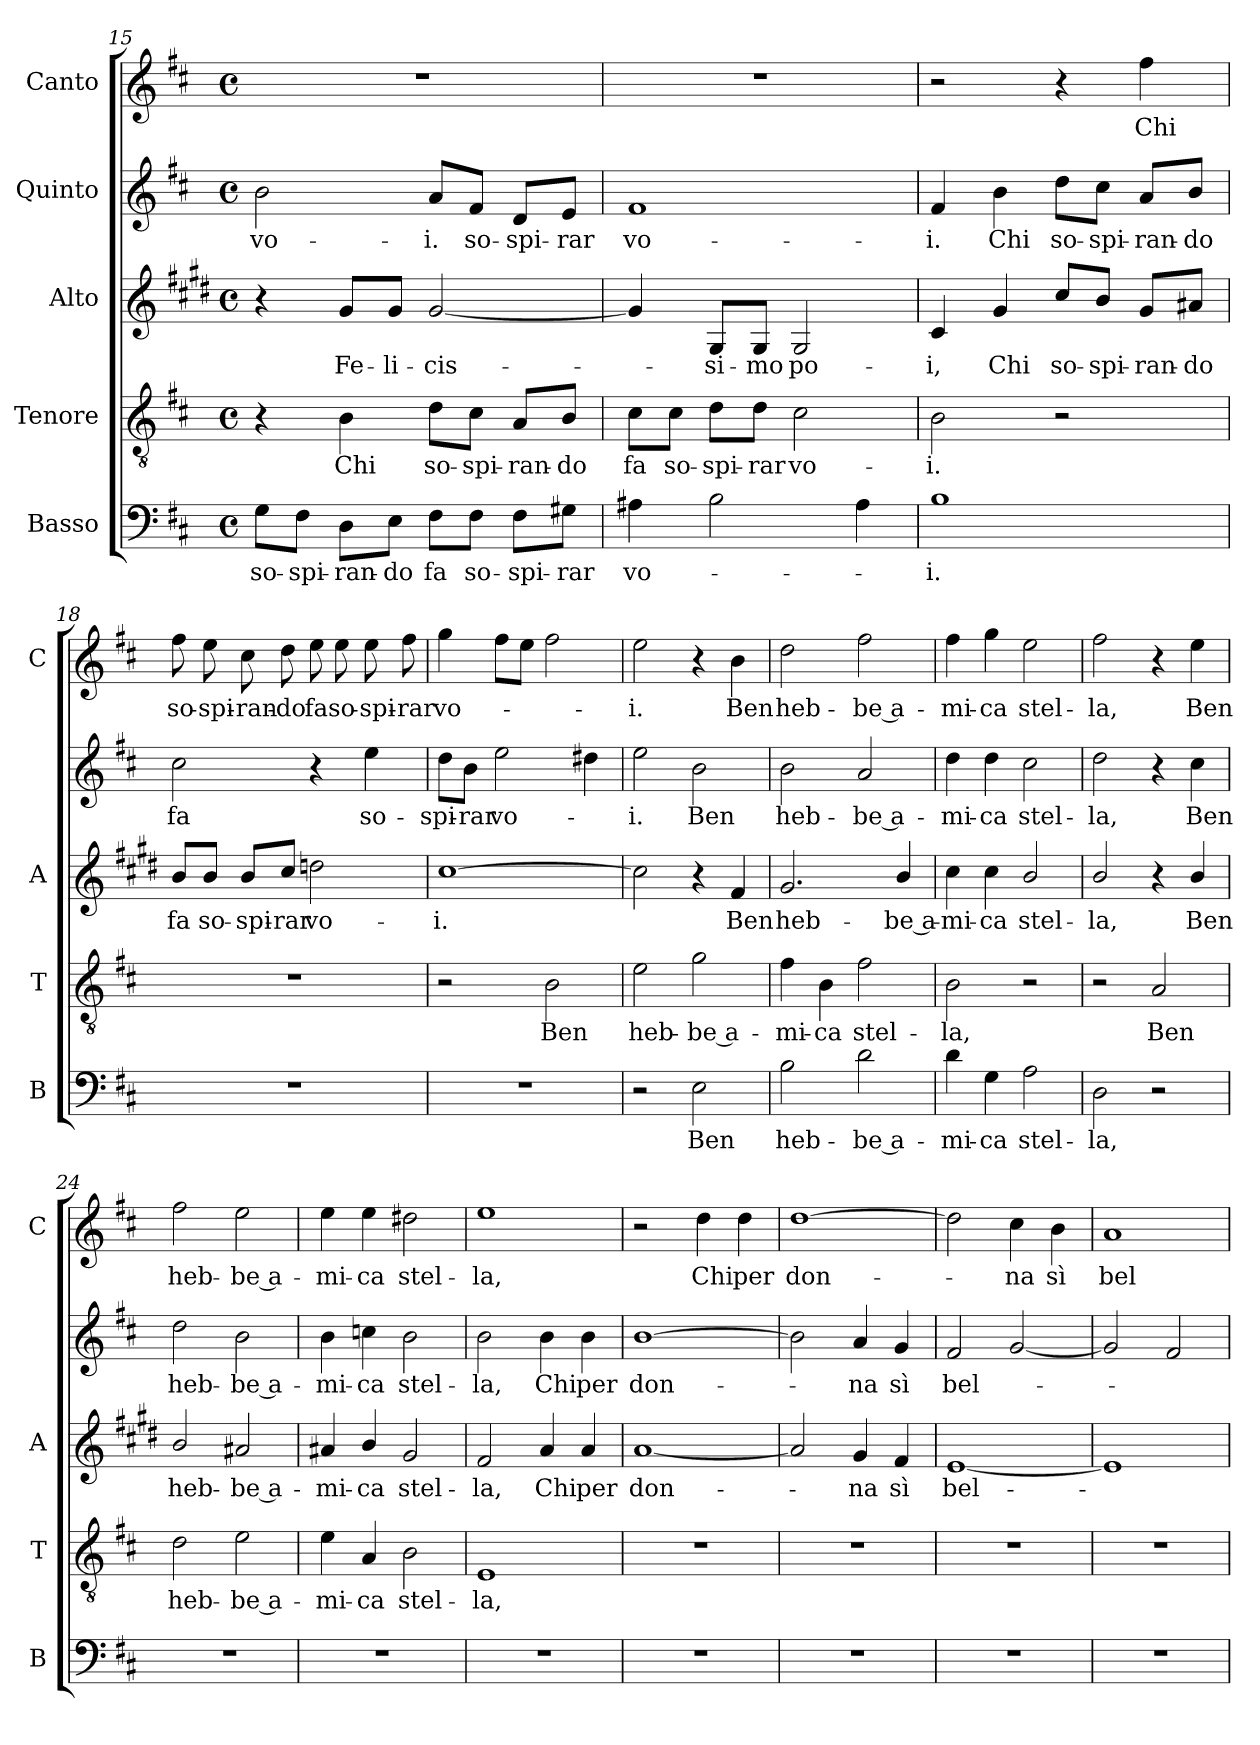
**kern	**text	**kern	**text	**kern	**text	**kern	**text	**kern	**text
*part5	*part5	*part4	*part4	*part3	*part3	*part2	*part2	*part1	*part1
*staff5	*staff5	*staff4	*staff4	*staff3	*staff3	*staff2	*staff2	*staff1	*staff1
*I"Basso	*	*I"Tenore	*	*I"Alto	*	*I"Quinto	*	*I"Canto	*
*I'B	*	*I'T	*	*I'A	*	*	*	*I'C	*
*clefF4	*	*clefGv2	*	*clefG2	*	*clefG2	*	*clefG2	*
*	*	*	*	*ITrd1c2	*	*	*	*	*
*k[f#c#]	*	*k[f#c#]	*	*k[f#c#]	*	*k[f#c#]	*	*k[f#c#]	*
*D:	*	*D:	*	*D:	*	*D:	*	*D:	*
*M4/4	*	*M4/4	*	*M4/4	*	*M4/4	*	*M4/4	*
*met(c)	*	*met(c)	*	*met(c)	*	*met(c)	*	*met(c)	*
=15	=15	=15	=15	=15	=15	=15	=15	=15	=15
!	!LO:LY:b	!	!	!	!	!	!LO:LY:b	!	!
8G\L	so-	4r	.	4r	.	2b\	vo-	1r	.
!	!LO:LY:b	!	!	!	!	!	!	!	!
8F#\J	-spi-	.	.	.	.	.	.	.	.
!	!LO:LY:b	!	!LO:LY:b	!	!LO:LY:b	!	!	!	!
8D\L	-ran-	4B\	Chi	8f#/L	Fe-	.	.	.	.
!	!LO:LY:b	!	!	!	!LO:LY:b	!	!	!	!
8E\J	-do	.	.	8f#/J	-li-	.	.	.	.
!	!LO:LY:b	!	!LO:LY:b	!	!LO:LY:b	!	!LO:LY:b	!	!
8F#\L	fa	8d\L	so-	[2f#/	-cis-	8a/L	-i.	.	.
!	!LO:LY:b	!	!LO:LY:b	!	!	!	!LO:LY:b	!	!
8F#\J	so-	8c#\J	-spi-	.	.	8f#/J	so-	.	.
!	!LO:LY:b	!	!LO:LY:b	!	!	!	!LO:LY:b	!	!
8F#\L	-spi-	8A/L	-ran-	.	.	8d/L	-spi-	.	.
!	!LO:LY:b	!	!LO:LY:b	!	!	!	!LO:LY:b	!	!
8G#X\J	-rar	8B/J	-do	.	.	8e/J	-rar	.	.
=16	=16	=16	=16	=16	=16	=16	=16	=16	=16
!	!LO:LY:b	!	!LO:LY:b	!	!	!	!LO:LY:b	!	!
4A#X\	vo-	8c#\L	fa	4f#/]	.	1f#	vo-	1r	.
!	!	!	!LO:LY:b	!	!	!	!	!	!
.	.	8c#\J	so-	.	.	.	.	.	.
!	!	!	!LO:LY:b	!	!LO:LY:b	!	!	!	!
2B\	.	8d\L	-spi-	8F#/L	-si-	.	.	.	.
!	!	!	!LO:LY:b	!	!LO:LY:b	!	!	!	!
.	.	8d\J	-rar	8F#/J	-mo	.	.	.	.
!	!	!	!LO:LY:b	!	!LO:LY:b	!	!	!	!
.	.	2c#\	vo-	2F#/	po-	.	.	.	.
4A#\	.	.	.	.	.	.	.	.	.
=17	=17	=17	=17	=17	=17	=17	=17	=17	=17
!	!LO:LY:b	!	!LO:LY:b	!	!LO:LY:b	!	!LO:LY:b	!	!
1B	-i.	2B\	-i.	4B/	-i,	4f#/	-i.	2r	.
!	!	!	!	!	!LO:LY:b	!	!LO:LY:b	!	!
.	.	.	.	4f#/	Chi	4b\	Chi	.	.
!	!	!	!	!	!LO:LY:b	!	!LO:LY:b	!	!
.	.	2r	.	8b/L	so-	8dd\L	so-	4r	.
!	!	!	!	!	!LO:LY:b	!	!LO:LY:b	!	!
.	.	.	.	8a/J	-spi-	8cc#\J	-spi-	.	.
!	!	!	!	!	!LO:LY:b	!	!LO:LY:b	!	!LO:LY:b
.	.	.	.	8f#/L	-ran-	8a/L	-ran-	4ff#\	Chi
!	!	!	!	!	!LO:LY:b	!	!LO:LY:b	!	!
.	.	.	.	8g#X/J	-do	8b/J	-do	.	.
!!LO:PB:g=z
=18	=18	=18	=18	=18	=18	=18	=18	=18	=18
!	!	!	!	!	!LO:LY:b	!	!LO:LY:b	!	!LO:LY:b
1r	.	1r	.	8a/L	fa	2cc#\	fa	8ff#\	so-
!	!	!	!	!	!LO:LY:b	!	!	!	!LO:LY:b
.	.	.	.	8a/J	so-	.	.	8ee\	-spi-
!	!	!	!	!	!LO:LY:b	!	!	!	!LO:LY:b
.	.	.	.	8a/L	-spi-	.	.	8cc#\	-ran-
!	!	!	!	!	!LO:LY:b	!	!	!	!LO:LY:b
.	.	.	.	8b/J	-rar	.	.	8dd\	-do
!	!	!	!	!	!LO:LY:b	!	!	!	!LO:LY:b
.	.	.	.	2ccn\	vo-	4r	.	8ee\	fa
!	!	!	!	!	!	!	!	!	!LO:LY:b
.	.	.	.	.	.	.	.	8ee\	so-
!	!	!	!	!	!	!	!LO:LY:b	!	!LO:LY:b
.	.	.	.	.	.	4ee\	so-	8ee\	-spi-
!	!	!	!	!	!	!	!	!	!LO:LY:b
.	.	.	.	.	.	.	.	8ff#\	-rar
=19	=19	=19	=19	=19	=19	=19	=19	=19	=19
!	!	!	!	!	!LO:LY:b	!	!LO:LY:b	!	!LO:LY:b
1r	.	2r	.	[1b	-i.	8dd\L	-spi-	4gg\	vo-
!	!	!	!	!	!	!	!LO:LY:b	!	!
.	.	.	.	.	.	8b\J	-rar	.	.
!	!	!	!	!	!	!	!LO:LY:b	!	!
.	.	.	.	.	.	2ee\	vo-	8ff#\L	.
.	.	.	.	.	.	.	.	8ee\J	.
!	!	!	!LO:LY:b	!	!	!	!	!	!
.	.	2B\	Ben	.	.	.	.	2ff#\	.
.	.	.	.	.	.	4dd#X\	.	.	.
=20	=20	=20	=20	=20	=20	=20	=20	=20	=20
!	!	!	!LO:LY:b	!	!	!	!LO:LY:b	!	!LO:LY:b
2r	.	2e\	heb-	2b\]	.	2ee\	-i.	2ee\	-i.
!	!LO:LY:b	!	!LO:LY:b	!	!	!	!LO:LY:b	!	!
2E\	Ben	2g\	-be a-	4r	.	2b\	Ben	4r	.
!	!	!	!	!	!LO:LY:b	!	!	!	!LO:LY:b
.	.	.	.	4e/	Ben	.	.	4b\	Ben
=21	=21	=21	=21	=21	=21	=21	=21	=21	=21
!	!LO:LY:b	!	!LO:LY:b	!	!LO:LY:b	!	!LO:LY:b	!	!LO:LY:b
2B\	heb-	4f#\	-mi-	2.f#/	heb-	2b\	heb-	2dd\	heb-
!	!	!	!LO:LY:b	!	!	!	!	!	!
.	.	4B\	-ca	.	.	.	.	.	.
!	!LO:LY:b	!	!LO:LY:b	!	!	!	!LO:LY:b	!	!LO:LY:b
2d\	-be a-	2f#\	stel-	.	.	2a/	-be a-	2ff#\	-be a-
!	!	!	!	!	!LO:LY:b	!	!	!	!
.	.	.	.	4a/	-be a-	.	.	.	.
=22	=22	=22	=22	=22	=22	=22	=22	=22	=22
!	!LO:LY:b	!	!LO:LY:b	!	!LO:LY:b	!	!LO:LY:b	!	!LO:LY:b
4d\	-mi-	2B\	-la,	4b\	-mi-	4dd\	-mi-	4ff#\	-mi-
!	!LO:LY:b	!	!	!	!LO:LY:b	!	!LO:LY:b	!	!LO:LY:b
4G\	-ca	.	.	4b\	-ca	4dd\	-ca	4gg\	-ca
!	!LO:LY:b	!	!	!	!LO:LY:b	!	!LO:LY:b	!	!LO:LY:b
2A\	stel-	2r	.	2a/	stel-	2cc#\	stel-	2ee\	stel-
=23	=23	=23	=23	=23	=23	=23	=23	=23	=23
!	!LO:LY:b	!	!	!	!LO:LY:b	!	!LO:LY:b	!	!LO:LY:b
2D\	-la,	2r	.	2a/	-la,	2dd\	-la,	2ff#\	-la,
!	!	!	!LO:LY:b	!	!	!	!	!	!
2r	.	2A/	Ben	4r	.	4r	.	4r	.
!	!	!	!	!	!LO:LY:b	!	!LO:LY:b	!	!LO:LY:b
.	.	.	.	4a/	Ben	4cc#\	Ben	4ee\	Ben
=24	=24	=24	=24	=24	=24	=24	=24	=24	=24
!	!	!	!LO:LY:b	!	!LO:LY:b	!	!LO:LY:b	!	!LO:LY:b
1r	.	2d\	heb-	2a/	heb-	2dd\	heb-	2ff#\	heb-
!	!	!	!LO:LY:b	!	!LO:LY:b	!	!LO:LY:b	!	!LO:LY:b
.	.	2e\	-be a-	2g#X/	-be a-	2b\	-be a-	2ee\	-be a-
!!LO:LB:g=z
=25	=25	=25	=25	=25	=25	=25	=25	=25	=25
!	!	!	!LO:LY:b	!	!LO:LY:b	!	!LO:LY:b	!	!LO:LY:b
1r	.	4e\	-mi-	4g#X/	-mi-	4b\	-mi-	4ee\	-mi-
!	!	!	!LO:LY:b	!	!LO:LY:b	!	!LO:LY:b	!	!LO:LY:b
.	.	4A/	-ca	4a/	-ca	4ccn\	-ca	4ee\	-ca
!	!	!	!LO:LY:b	!	!LO:LY:b	!	!LO:LY:b	!	!LO:LY:b
.	.	2B\	stel-	2f#/	stel-	2b\	stel-	2dd#X\	stel-
=26	=26	=26	=26	=26	=26	=26	=26	=26	=26
!	!	!	!LO:LY:b	!	!LO:LY:b	!	!LO:LY:b	!	!LO:LY:b
1r	.	1E	-la,	2e/	-la,	2b\	-la,	1ee	-la,
!	!	!	!	!	!LO:LY:b	!	!LO:LY:b	!	!
.	.	.	.	4g/	Chi	4b\	Chi	.	.
!	!	!	!	!	!LO:LY:b	!	!LO:LY:b	!	!
.	.	.	.	4g/	per	4b\	per	.	.
=27	=27	=27	=27	=27	=27	=27	=27	=27	=27
!	!	!	!	!	!LO:LY:b	!	!LO:LY:b	!	!
1r	.	1r	.	[1g	don-	[1b	don-	2r	.
!	!	!	!	!	!	!	!	!	!LO:LY:b
.	.	.	.	.	.	.	.	4dd\	Chi
!	!	!	!	!	!	!	!	!	!LO:LY:b
.	.	.	.	.	.	.	.	4dd\	per
=28	=28	=28	=28	=28	=28	=28	=28	=28	=28
!	!	!	!	!	!	!	!	!	!LO:LY:b
1r	.	1r	.	2g/]	.	2b\]	.	[1dd	don-
!	!	!	!	!	!LO:LY:b	!	!LO:LY:b	!	!
.	.	.	.	4f#/	-na	4a/	-na	.	.
!	!	!	!	!	!LO:LY:b	!	!LO:LY:b	!	!
.	.	.	.	4e/	sì	4g/	sì	.	.
=29	=29	=29	=29	=29	=29	=29	=29	=29	=29
!	!	!	!	!	!LO:LY:b	!	!LO:LY:b	!	!
1r	.	1r	.	[1d	bel-	2f#/	bel-	2dd\]	.
!	!	!	!	!	!	!	!	!	!LO:LY:b
.	.	.	.	.	.	[2g/	.	4cc#\	-na
!	!	!	!	!	!	!	!	!	!LO:LY:b
.	.	.	.	.	.	.	.	4b\	sì
=30	=30	=30	=30	=30	=30	=30	=30	=30	=30
!	!	!	!	!	!	!	!	!	!LO:LY:b
1r	.	1r	.	1d]	.	2g/]	.	1a	bel-
.	.	.	.	.	.	2f#/	.	.	.
=	=	=	=	=	=	=	=	=	=
*-	*-	*-	*-	*-	*-	*-	*-	*-	*-
